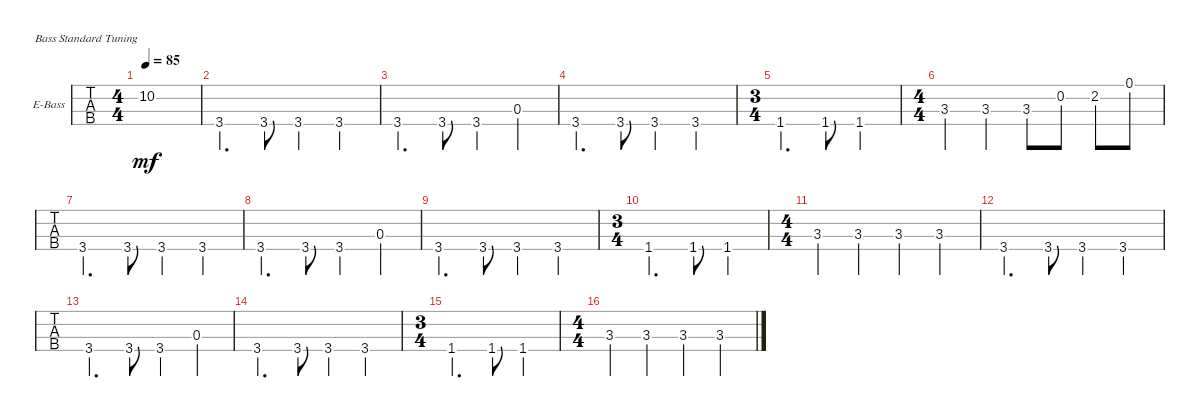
\defaultSystemsLayout 4
\bracketExtendMode groupsimilarinstruments
\firstSystemTrackNameOrientation horizontal
\otherSystemsTrackNameOrientation horizontal
\track ("Roger Glover" "E-Bass") {instrument electricbassfinger}
\staff {tabs}
\tuning (G2 D2 A1 E1)
\ts (4 4)
\tempo 85
\clef f4
\ks g
10.2{t}.1{dy mf} |
3.4.4{d} 3.4.8 3.4.4 3.4.4 |
3.4.4{d} 3.4.8 3.4.4 0.3.4 |
3.4.4{d} 3.4.8 3.4.4 3.4.4 |
\ts (3 4)
1.4.4{d} 1.4.8 1.4.4 |
\ts (4 4)
3.3.4 3.3.4 3.3.8 0.2.8 2.2.8 0.1.8 |
3.4.4{d} 3.4.8 3.4.4 3.4.4 |
3.4.4{d} 3.4.8 3.4.4 0.3.4 |
3.4.4{d} 3.4.8 3.4.4 3.4.4 |
\ts (3 4)
1.4.4{d} 1.4.8 1.4.4 |
\ts (4 4)
3.3.4 3.3.4 3.3.4 3.3.4 |
\scale
0.922235 3.4.4{d} 3.4.8 3.4.4 3.4.4 |
\scale
1.75047 3.4.4{d} 3.4.8 3.4.4 0.3.4 |
\scale
0.329587 3.4.4{d} 3.4.8 3.4.4 3.4.4 |
\ts (3 4)
1.4.4{d} 1.4.8 1.4.4 |
\ts (4 4)
3.3.4 3.3.4 3.3.4 3.3.4
